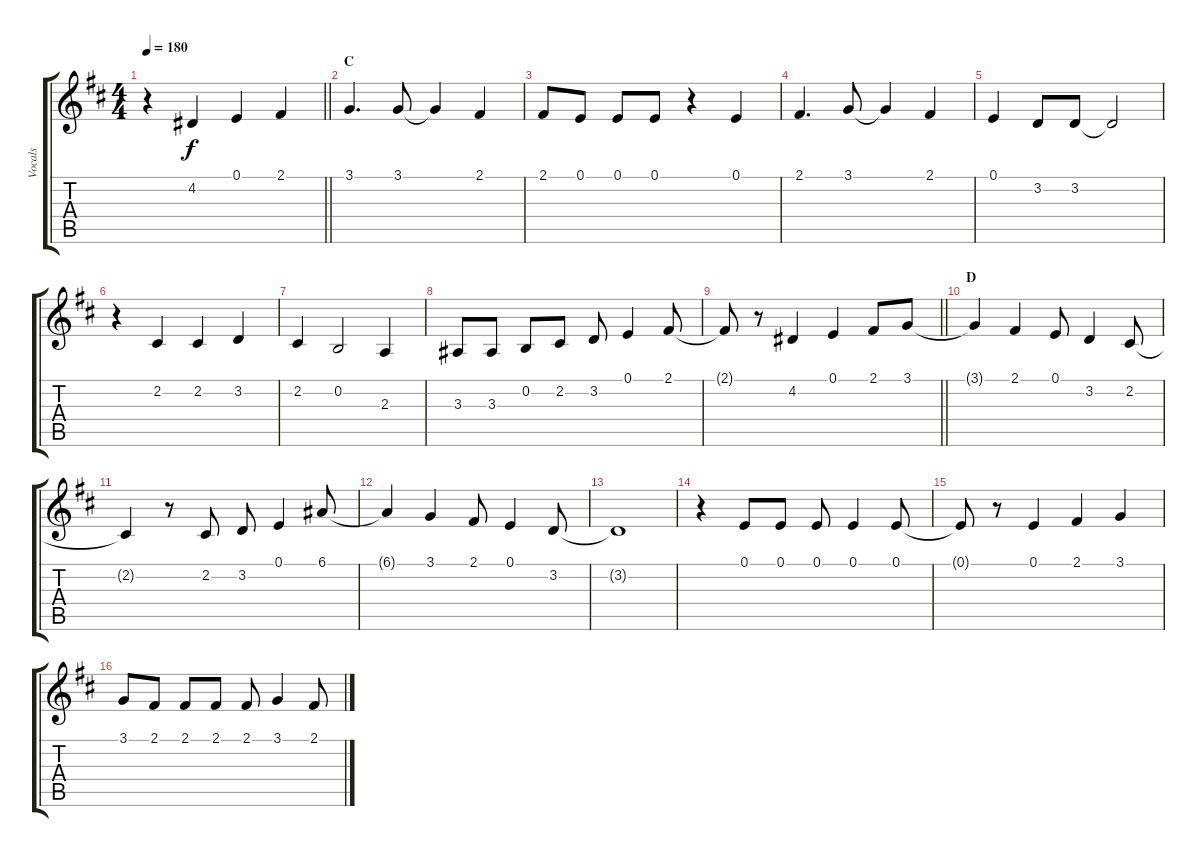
\track ("Vocals" "Vocals") {instrument voiceoohs}
\staff {score tabs}
\tuning (E4 B3 G3 D3 A2 E2) {hide}
\ts (4 4)
\tempo 180
\clef g2
\barLineRight lightlight
\ks d
r.4{dy f} 4.2.4 0.1.4 2.1.4 |
\section ("" "C")
3.1.4{d} 3.1.8 3.1{t}.4 2.1.4 |
2.1.8 0.1.8 0.1.8 0.1.8 r.4 0.1.4 |
2.1.4{d} 3.1.8 3.1{t}.4 2.1.4 |
0.1.4 3.2.8 3.2.8 3.2{t}.2 |
r.4 2.2.4 2.2.4 3.2.4 |
2.2.4 0.2.2 2.3.4 |
3.3.8 3.3.8 0.2.8 2.2.8 3.2.8 0.1.4 2.1.8 |
\barLineRight lightlight
2.1{t}.8 r.8 4.2.4 0.1.4 2.1.8 3.1.8 |
\section ("" "D")
3.1{t}.4 2.1.4 0.1.8 3.2.4 2.2.8 |
2.2{t}.4 r.8 2.2.8 3.2.8 0.1.4 6.1.8 |
6.1{t}.4 3.1.4 2.1.8 0.1.4 3.2.8 |
3.2{t}.1 |
r.4 0.1.8 0.1.8 0.1.8 0.1.4 0.1.8 |
0.1{t}.8 r.8 0.1.4 2.1.4 3.1.4 |
3.1.8 2.1.8 2.1.8 2.1.8 2.1.8 3.1.4 2.1.8
